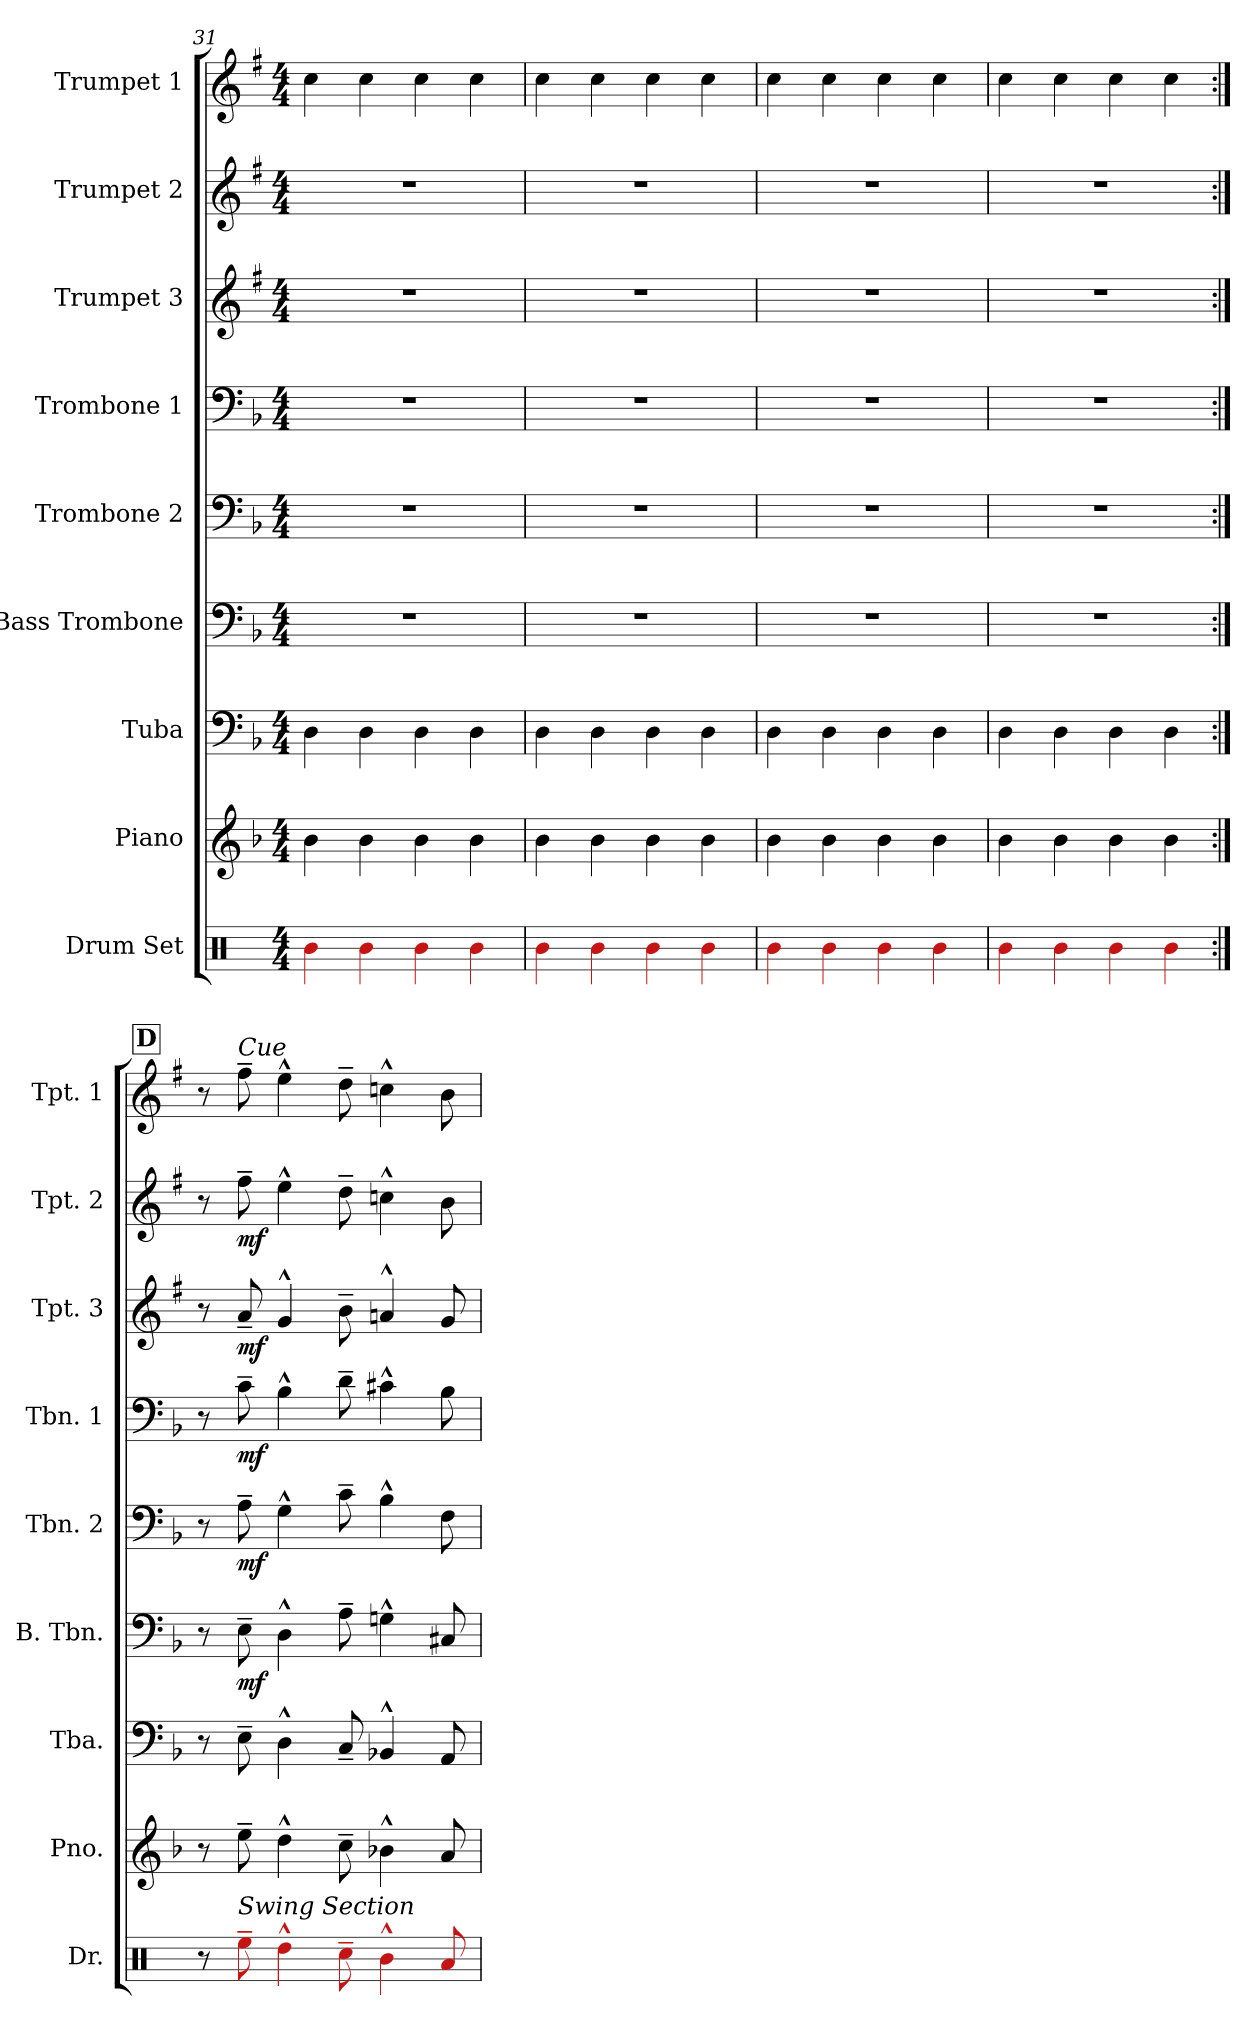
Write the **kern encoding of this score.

**kern	**kern	**kern	**kern	**dynam	**kern	**dynam	**kern	**dynam	**kern	**dynam	**kern	**dynam	**kern
*part9	*part8	*part7	*part6	*part6	*part5	*part5	*part4	*part4	*part3	*part3	*part2	*part2	*part1
*staff9	*staff8	*staff7	*staff6	*staff6	*staff5	*staff5	*staff4	*staff4	*staff3	*staff3	*staff2	*staff2	*staff1
*I"Drum Set	*I"Piano	*I"Tuba	*I"Bass Trombone	*	*I"Trombone 2	*	*I"Trombone 1	*	*I"Trumpet 3	*	*I"Trumpet 2	*	*I"Trumpet 1
*I'Dr.	*I'Pno.	*I'Tba.	*I'B. Tbn.	*	*I'Tbn. 2	*	*I'Tbn. 1	*	*I'Tpt. 3	*	*I'Tpt. 2	*	*I'Tpt. 1
!!LO:PB:g=z
*clefX	*clefG2	*clefF4	*clefF4	*	*clefF4	*	*clefF4	*	*clefG2	*	*clefG2	*	*clefG2
*	*	*	*	*	*	*	*	*	*ITrd1c2	*	*ITrd1c2	*	*ITrd1c2
*k[]	*k[b-]	*k[b-]	*k[b-]	*	*k[b-]	*	*k[b-]	*	*k[b-]	*	*k[b-]	*	*k[b-]
*	*F:	*F:	*F:	*	*F:	*	*F:	*	*F:	*	*F:	*	*F:
*M4/4	*M4/4	*M4/4	*M4/4	*	*M4/4	*	*M4/4	*	*M4/4	*	*M4/4	*	*M4/4
=31	=31	=31	=31	=31	=31	=31	=31	=31	=31	=31	=31	=31	=31
4b	4b-	4D	1r	.	1r	.	1r	.	1r	.	1r	.	4b-
4b	4b-	4D	.	.	.	.	.	.	.	.	.	.	4b-
4b	4b-	4D	.	.	.	.	.	.	.	.	.	.	4b-
4b	4b-	4D	.	.	.	.	.	.	.	.	.	.	4b-
=32	=32	=32	=32	=32	=32	=32	=32	=32	=32	=32	=32	=32	=32
4b	4b-	4D	1r	.	1r	.	1r	.	1r	.	1r	.	4b-
4b	4b-	4D	.	.	.	.	.	.	.	.	.	.	4b-
4b	4b-	4D	.	.	.	.	.	.	.	.	.	.	4b-
4b	4b-	4D	.	.	.	.	.	.	.	.	.	.	4b-
=33	=33	=33	=33	=33	=33	=33	=33	=33	=33	=33	=33	=33	=33
4b	4b-	4D	1r	.	1r	.	1r	.	1r	.	1r	.	4b-
4b	4b-	4D	.	.	.	.	.	.	.	.	.	.	4b-
4b	4b-	4D	.	.	.	.	.	.	.	.	.	.	4b-
4b	4b-	4D	.	.	.	.	.	.	.	.	.	.	4b-
=34	=34	=34	=34	=34	=34	=34	=34	=34	=34	=34	=34	=34	=34
4b	4b-	4D	1r	.	1r	.	1r	.	1r	.	1r	.	4b-
4b	4b-	4D	.	.	.	.	.	.	.	.	.	.	4b-
4b	4b-	4D	.	.	.	.	.	.	.	.	.	.	4b-
4b	4b-	4D	.	.	.	.	.	.	.	.	.	.	4b-
!!LO:REH:place=s1:a:B:fs=14:t=D
=35:|!	=35:|!	=35:|!	=35:|!	=35:|!	=35:|!	=35:|!	=35:|!	=35:|!	=35:|!	=35:|!	=35:|!	=35:|!	=35:|!
8r	8r	8r	8r	.	8r	.	8r	.	8r	.	8r	.	8r
!	!	!	!	!	!	!	!	!	!	!	!	!	!LO:TX:a:i:t=Cue
!LO:TX:a:i:t=Swing Section	!	!	!	!	!	!	!	!	!	!	!	!	!
!	!	!	!	!LO:DY:b	!	!LO:DY:b	!	!LO:DY:b	!	!LO:DY:b	!	!LO:DY:b	!
8ee~\	8ee~\	8E~\	8E~\	mf	8A~\	mf	8c~\	mf	8g~/	mf	8ee~\	mf	8ee~\
4dd^^\	4dd^^\	4D^^\	4D^^\	.	4G^^\	.	4B-^^\	.	4f^^/	.	4dd^^\	.	4dd^^\
8cc~\	8cc~\	8C~/	8A~\	.	8c~\	.	8d~\	.	8a~\	.	8cc~\	.	8cc~\
4b^^\	4b-X^^\	4BB-X^^/	4Gn^^\	.	4B-^^\	.	4c#X^^\	.	4gn^^/	.	4b-X^^\	.	4b-X^^\
8a/	8a/	8AA/	8C#X/	.	8F\	.	8B-\	.	8f/	.	8a\	.	8a\
=	=	=	=	=	=	=	=	=	=	=	=	=	=
*-	*-	*-	*-	*-	*-	*-	*-	*-	*-	*-	*-	*-	*-
